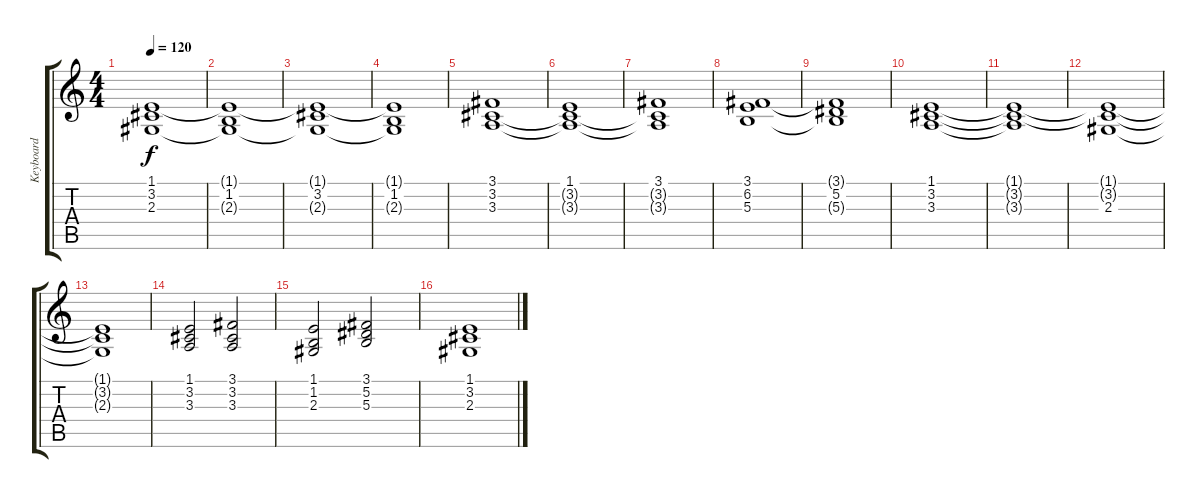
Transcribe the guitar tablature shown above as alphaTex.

\track ("Keyboard" "Keyboard") {instrument stringensemble1}
\staff {score tabs}
\tuning (Eb4 Bb3 Gb3 Db3 Ab2 Eb2) {hide}
\ts (4 4)
\tempo 120
\clef g2
\ks c
(1.1 3.2 2.3).1{dy f} |
(1.1{t} 1.2 2.3{t}).1 |
(1.1{t} 3.2 2.3{t}).1 |
(1.1{t} 1.2 2.3{t}).1 |
(3.1 3.2 3.3).1 |
(1.1 3.2{t} 3.3{t}).1 |
(3.1 3.2{t} 3.3{t}).1 |
(3.1 6.2 5.3).1 |
(3.1{t} 5.2 5.3{t}).1 |
(1.1 3.2 3.3).1 |
(1.1{t} 3.2{t} 3.3{t}).1 |
(1.1{t} 3.2{t} 2.3).1 |
(1.1{t} 3.2{t} 2.3{t}).1 |
(1.1 3.2 3.3).2 (3.1 3.2 3.3).2 |
(1.1 1.2 2.3).2 (3.1 5.2 5.3).2 |
(1.1 3.2 2.3).1
